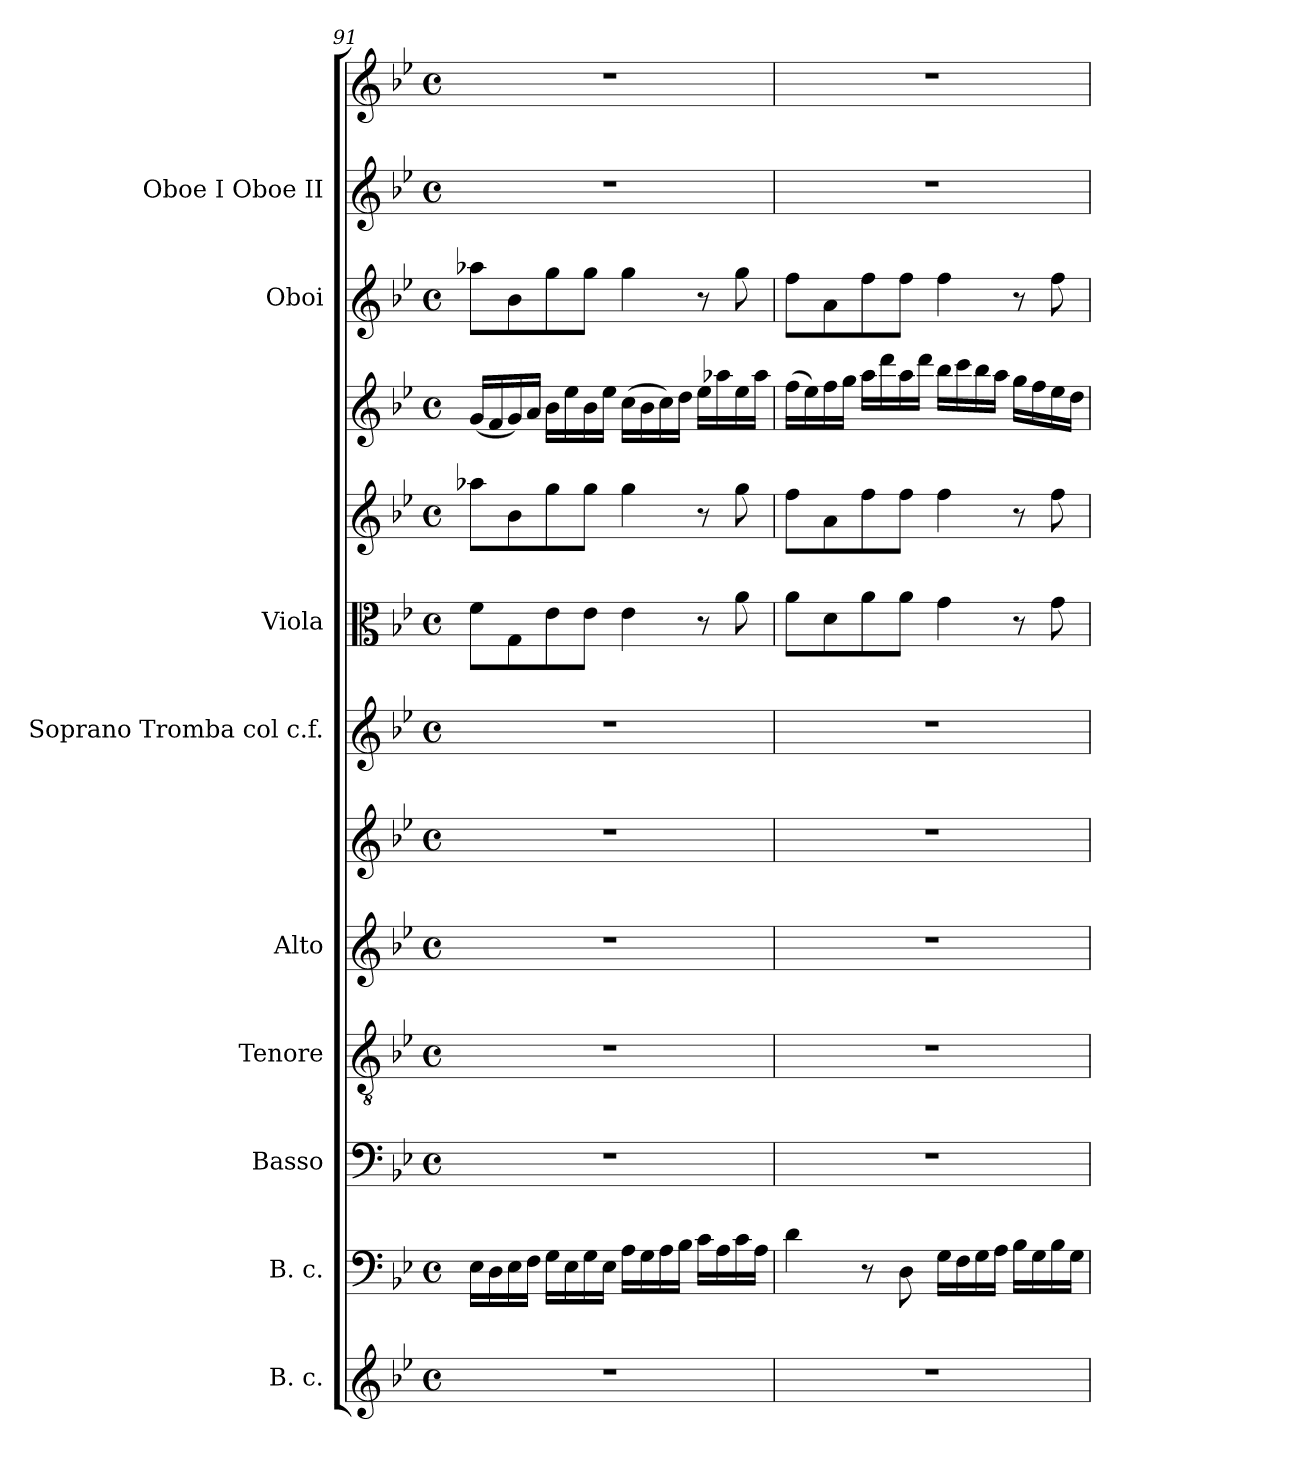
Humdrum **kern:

**kern	**kern	**kern	**kern	**kern	**kern	**kern	**kern	**kern	**kern	**kern	**kern	**kern
*part12	*part11	*part10	*part9	*part8	*part7	*part6	*part5	*part4	*part3	*part2	*part1	*part1
*staff13	*staff12	*staff11	*staff10	*staff9	*staff8	*staff7	*staff6	*staff5	*staff4	*staff3	*staff2	*staff1
*I"B. c.	*I"B. c.	*I"Basso	*I"Tenore	*I"Alto	*	*I"Soprano Tromba col c.f.	*I"Viola	*	*	*I"Oboi	*I"Oboe I Oboe II	*
*	*I'B. c.	*I'Basso	*I'Tenore	*I'Alto	*	*I'Soprano	*I'Viola	*	*	*	*I'Ob	*
!!LO:LB:g=z
*clefG2	*clefF4	*clefF4	*clefGv2	*clefG2	*clefG2	*clefG2	*clefC3	*clefG2	*clefG2	*clefG2	*clefG2	*clefG2
*k[b-e-]	*k[b-e-]	*k[b-e-]	*k[b-e-]	*k[b-e-]	*k[b-e-]	*k[b-e-]	*k[b-e-]	*k[b-e-]	*k[b-e-]	*k[b-e-]	*k[b-e-]	*k[b-e-]
*B-:	*B-:	*B-:	*B-:	*B-:	*B-:	*B-:	*B-:	*B-:	*B-:	*B-:	*B-:	*B-:
*M4/4	*M4/4	*M4/4	*M4/4	*M4/4	*M4/4	*M4/4	*M4/4	*M4/4	*M4/4	*M4/4	*M4/4	*M4/4
*met(c)	*met(c)	*met(c)	*met(c)	*met(c)	*met(c)	*met(c)	*met(c)	*met(c)	*met(c)	*met(c)	*met(c)	*met(c)
=91	=91	=91	=91	=91	=91	=91	=91	=91	=91	=91	=91	=91
1r	16E-\LL	1r	1r	1r	1r	1r	8f\L	8aa-X\L	(<16g/LL	8aa-X\L	1r	1r
.	16D\	.	.	.	.	.	.	.	16f/	.	.	.
.	16E-\	.	.	.	.	.	8G\	8b-\	16g/)	8b-\	.	.
.	16F\JJ	.	.	.	.	.	.	.	16a/JJ	.	.	.
.	16G>\LL	.	.	.	.	.	8e-\	8gg\	16b-\LL	8gg\	.	.
.	16E-\	.	.	.	.	.	.	.	16ee-\	.	.	.
.	16G\	.	.	.	.	.	8e-\J	8gg\J	16b-\	8gg\J	.	.
.	16E-\JJ	.	.	.	.	.	.	.	16ee-\JJ	.	.	.
.	16A\LL	.	.	.	.	.	4e-\	4gg\	(>16cc\LL	4gg\	.	.
.	16G\	.	.	.	.	.	.	.	16b-\	.	.	.
.	16A\	.	.	.	.	.	.	.	16cc\)	.	.	.
.	16B-\JJ	.	.	.	.	.	.	.	16dd\JJ	.	.	.
.	16c>\LL	.	.	.	.	.	8r	8r	16ee-\LL	8r	.	.
.	16A\	.	.	.	.	.	.	.	16aa-\	.	.	.
.	16c\	.	.	.	.	.	8a\	8gg\	16ee-\	8gg\	.	.
.	16A\JJ	.	.	.	.	.	.	.	16aa-\JJ	.	.	.
=92	=92	=92	=92	=92	=92	=92	=92	=92	=92	=92	=92	=92
1r	4d\	1r	1r	1r	1r	1r	8a\L	8ff\L	(>16ff\LL	8ff\L	1r	1r
.	.	.	.	.	.	.	.	.	16ee-\)	.	.	.
.	.	.	.	.	.	.	8d\	8a\	16ff\	8a\	.	.
.	.	.	.	.	.	.	.	.	16gg\JJ	.	.	.
.	8r	.	.	.	.	.	8a\	8ff\	16aa\LL	8ff\	.	.
.	.	.	.	.	.	.	.	.	16ddd\	.	.	.
.	8D\	.	.	.	.	.	8a\J	8ff\J	16aa\	8ff\J	.	.
.	.	.	.	.	.	.	.	.	16ddd\JJ	.	.	.
.	16G>\LL	.	.	.	.	.	4g\	4ff\	16bb-\LL	4ff\	.	.
.	16F\	.	.	.	.	.	.	.	16ccc\	.	.	.
.	16G\	.	.	.	.	.	.	.	16bb-\	.	.	.
.	16A\JJ	.	.	.	.	.	.	.	16aa\JJ	.	.	.
.	16B->\LL	.	.	.	.	.	8r	8r	16gg\LL	8r	.	.
.	16G\	.	.	.	.	.	.	.	16ff\	.	.	.
.	16B-\	.	.	.	.	.	8g\	8ff\	16ee-\	8ff\	.	.
.	16G\JJ	.	.	.	.	.	.	.	16dd\JJ	.	.	.
=	=	=	=	=	=	=	=	=	=	=	=	=
*-	*-	*-	*-	*-	*-	*-	*-	*-	*-	*-	*-	*-
